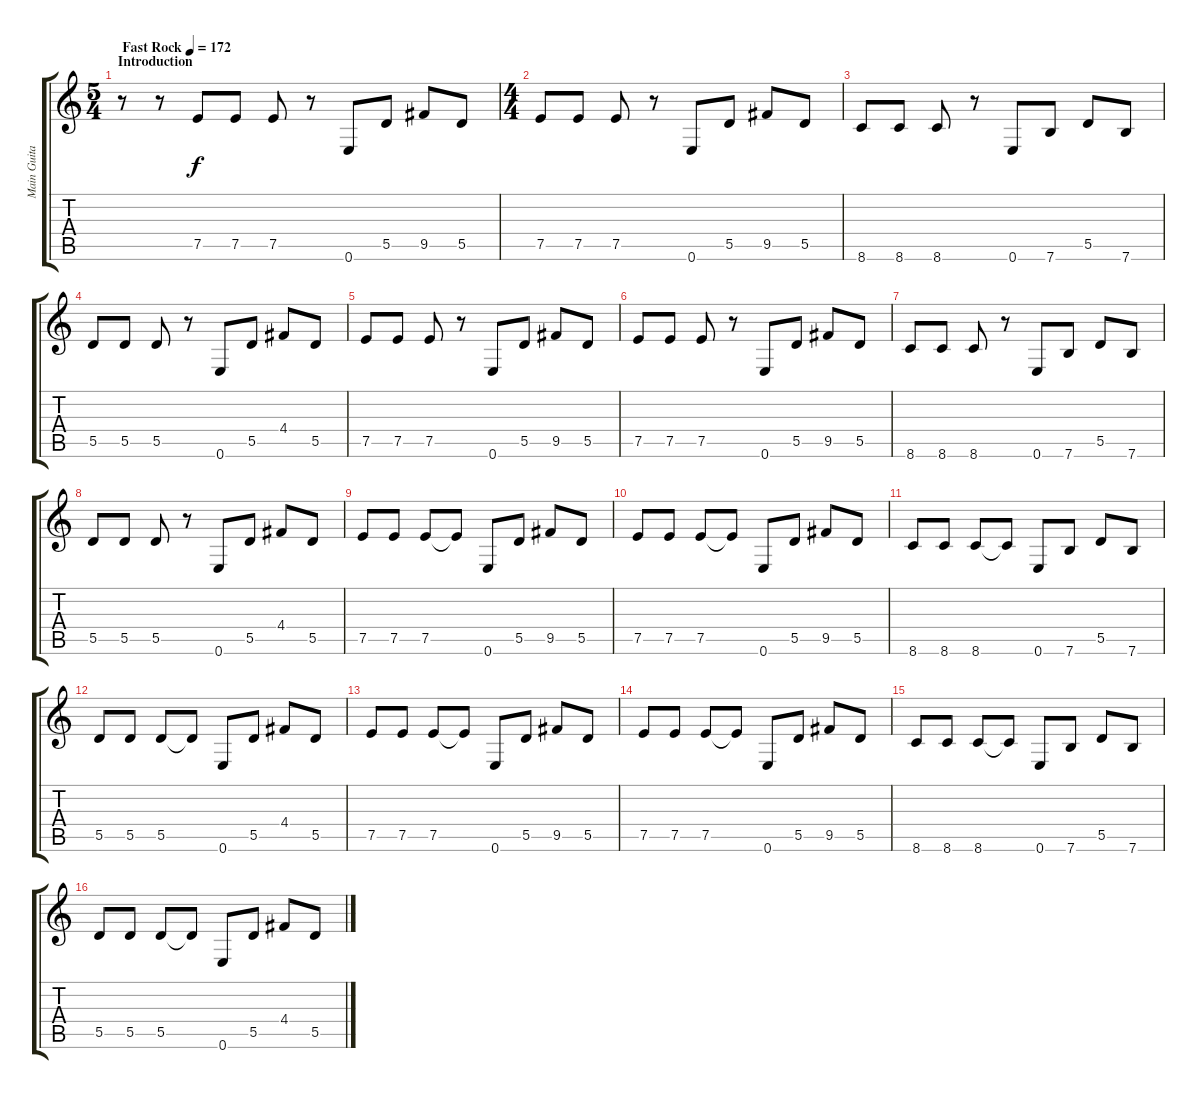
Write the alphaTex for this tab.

\track ("Main Guitar" "Main Guita") {instrument overdrivenguitar}
\staff {score tabs}
\tuning (E4 B3 G3 D3 A2 E2) {hide}
\ts (5 4)
\section ("" "Introduction")
\tempo (172 "Fast Rock")
\clef g2
\ks c
r.8{dy f instrument overdrivenguitar} r.8 7.5.8 7.5.8 7.5.8 r.8 0.6.8 5.5.8 9.5.8 5.5.8 |
\ts (4 4)
7.5.8 7.5.8 7.5.8 r.8 0.6.8 5.5.8 9.5.8 5.5.8 |
8.6.8 8.6.8 8.6.8 r.8 0.6.8 7.6.8 5.5.8 7.6.8 |
5.5.8 5.5.8 5.5.8 r.8 0.6.8 5.5.8 4.4.8 5.5.8 |
7.5.8 7.5.8 7.5.8 r.8 0.6.8 5.5.8 9.5.8 5.5.8 |
7.5.8 7.5.8 7.5.8 r.8 0.6.8 5.5.8 9.5.8 5.5.8 |
8.6.8 8.6.8 8.6.8 r.8 0.6.8 7.6.8 5.5.8 7.6.8 |
5.5.8 5.5.8 5.5.8 r.8 0.6.8 5.5.8 4.4.8 5.5.8 |
7.5.8 7.5.8 7.5.8 7.5{t}.8 0.6.8 5.5.8 9.5.8 5.5.8 |
7.5.8 7.5.8 7.5.8 7.5{t}.8 0.6.8 5.5.8 9.5.8 5.5.8 |
8.6.8 8.6.8 8.6.8 8.6{t}.8 0.6.8 7.6.8 5.5.8 7.6.8 |
5.5.8 5.5.8 5.5.8 5.5{t}.8 0.6.8 5.5.8 4.4.8 5.5.8 |
7.5.8 7.5.8 7.5.8 7.5{t}.8 0.6.8 5.5.8 9.5.8 5.5.8 |
7.5.8 7.5.8 7.5.8 7.5{t}.8 0.6.8 5.5.8 9.5.8 5.5.8 |
8.6.8 8.6.8 8.6.8 8.6{t}.8 0.6.8 7.6.8 5.5.8 7.6.8 |
5.5.8 5.5.8 5.5.8 5.5{t}.8 0.6.8 5.5.8 4.4.8 5.5.8
